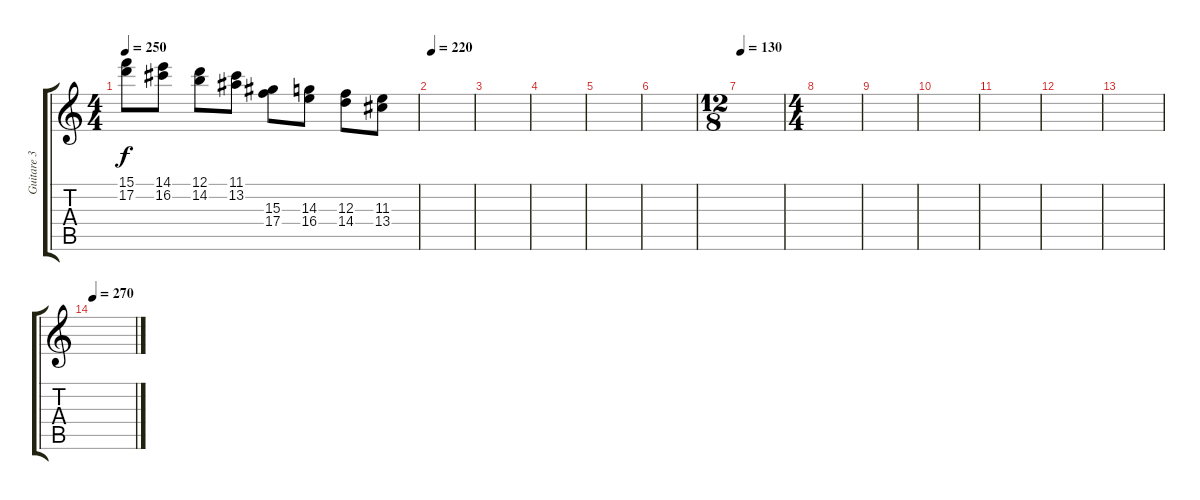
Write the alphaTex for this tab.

\track ("Guitare 3 (solo)" "Guitare 3 ") {instrument electricguitarjazz}
\staff {score tabs}
\tuning (D4 A3 F3 C3 G2 D2) {hide}
\ts (4 4)
\tempo 250
\clef g2
\ks c
(15.1 17.2).8{dy f} (14.1 16.2).8 (12.1 14.2).8 (11.1 13.2).8 (15.3 17.4).8 (14.3 16.4).8 (12.3 14.4).8 (11.3 13.4).8 |
\tempo 220
|
|
|
|
|
\ts (12 8)
\tempo 130
|
\ts (4 4)
|
|
|
|
|
|
\tempo 270
